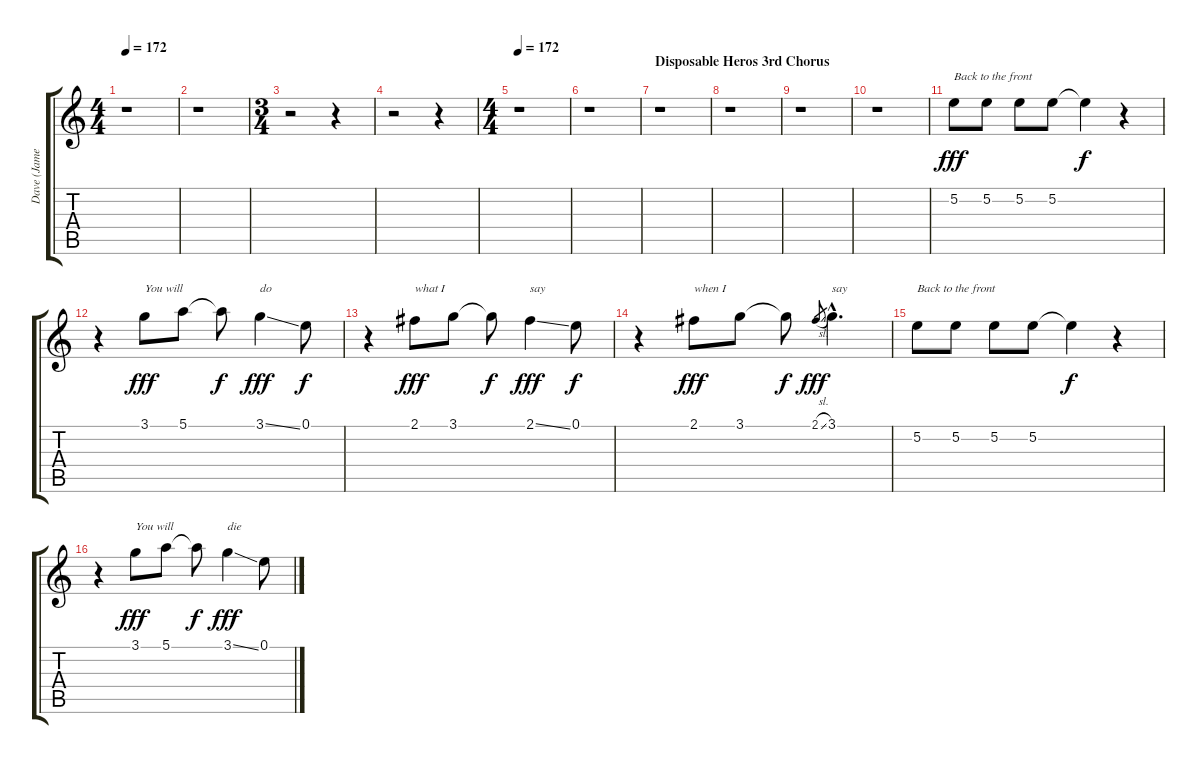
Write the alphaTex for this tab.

\track ("Dave (James's Vocals)" "Dave (Jame") {instrument distortionguitar}
\staff {score tabs}
\tuning (E4 B3 G3 D3 A2 E2) {hide}
\ts (4 4)
\tempo 172
\clef g2
\ks c
r.1{dy f} |
r.1 |
\ts (3 4)
r.2 r.4 |
r.2 r.4 |
\ts (4 4)
\tempo 172
r.1 |
r.1 |
\section ("" "Disposable Heros 3rd Chorus")
r.1 |
r.1 |
r.1 |
r.1 |
5.2.8{txt "Back to the front" dy fff} 5.2.8 5.2.8 5.2.8 5.2{t}.4{dy f} r.4 |
r.4 3.1.8{txt "You will" dy fff} 5.1.8 5.1{t}.8{dy f} 3.1{ss}.4{txt "do" dy fff} 0.1.8{dy f} |
r.4 2.1.8{txt "what I" dy fff} 3.1.8 3.1{t}.8{dy f} 2.1{ss}.4{txt "say" dy fff} 0.1.8{dy f} |
r.4 2.1.8{txt "when I" dy fff} 3.1.8 3.1{t}.8{dy f} 2.1{sl}.8{gr dy fff} 3.1{hac}.4{d txt "say"} |
5.2.8{txt "Back to the front"} 5.2.8 5.2.8 5.2.8 5.2{t}.4{dy f} r.4 |
r.4 3.1.8{txt "You will" dy fff} 5.1.8 5.1{t}.8{dy f} 3.1{ss}.4{txt "die" dy fff} 0.1.8
